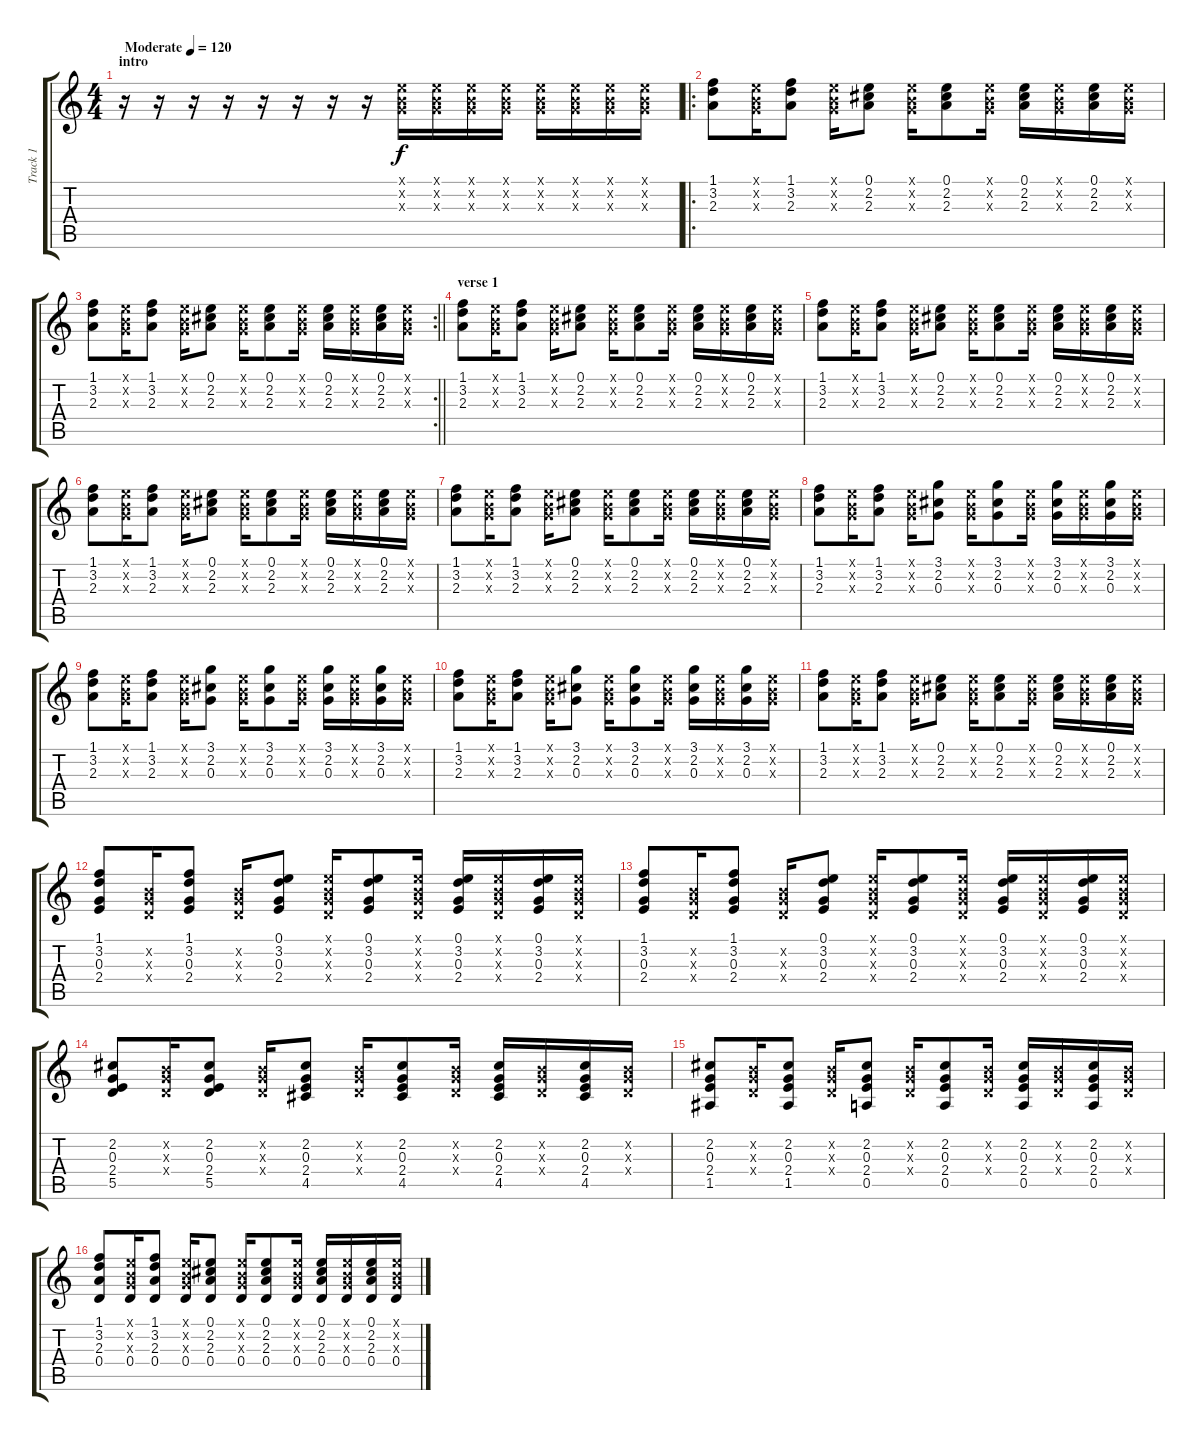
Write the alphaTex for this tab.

\track ("Track 1" "Track 1") {instrument acousticguitarsteel}
\staff {score tabs}
\tuning (E4 B3 G3 D3 A2 E2) {hide}
\ts (4 4)
\section ("" "intro")
\tempo (120 "Moderate")
\clef g2
\ks c
r.16{dy f instrument acousticguitarsteel} r.16 r.16 r.16 r.16 r.16 r.16 r.16 (0.1{x} 0.2{x} 0.3{x}).16 (0.1{x} 0.2{x} 0.3{x}).16 (0.1{x} 0.2{x} 0.3{x}).16 (0.1{x} 0.2{x} 0.3{x}).16 (0.1{x} 0.2{x} 0.3{x}).16 (0.1{x} 0.2{x} 0.3{x}).16 (0.1{x} 0.2{x} 0.3{x}).16 (0.1{x} 0.2{x} 0.3{x}).16 |
\ro
(1.1 3.2 2.3).8 (0.1{x} 0.2{x} 0.3{x}).16 (1.1 3.2 2.3).8 (0.1{x} 0.2{x} 0.3{x}).16 (0.1 2.2 2.3).8 (0.1{x} 0.2{x} 0.3{x}).16 (0.1 2.2 2.3).8 (0.1{x} 0.2{x} 0.3{x}).16 (0.1 2.2 2.3).16 (0.1{x} 0.2{x} 0.3{x}).16 (0.1 2.2 2.3).16 (0.1{x} 0.2{x} 0.3{x}).16 |
\rc 2
\barLineRight lightlight
(1.1 3.2 2.3).8 (0.1{x} 0.2{x} 0.3{x}).16 (1.1 3.2 2.3).8 (0.1{x} 0.2{x} 0.3{x}).16 (0.1 2.2 2.3).8 (0.1{x} 0.2{x} 0.3{x}).16 (0.1 2.2 2.3).8 (0.1{x} 0.2{x} 0.3{x}).16 (0.1 2.2 2.3).16 (0.1{x} 0.2{x} 0.3{x}).16 (0.1 2.2 2.3).16 (0.1{x} 0.2{x} 0.3{x}).16 |
\section ("" "verse 1")
(1.1 3.2 2.3).8 (0.1{x} 0.2{x} 0.3{x}).16 (1.1 3.2 2.3).8 (0.1{x} 0.2{x} 0.3{x}).16 (0.1 2.2 2.3).8 (0.1{x} 0.2{x} 0.3{x}).16 (0.1 2.2 2.3).8 (0.1{x} 0.2{x} 0.3{x}).16 (0.1 2.2 2.3).16 (0.1{x} 0.2{x} 0.3{x}).16 (0.1 2.2 2.3).16 (0.1{x} 0.2{x} 0.3{x}).16 |
(1.1 3.2 2.3).8 (0.1{x} 0.2{x} 0.3{x}).16 (1.1 3.2 2.3).8 (0.1{x} 0.2{x} 0.3{x}).16 (0.1 2.2 2.3).8 (0.1{x} 0.2{x} 0.3{x}).16 (0.1 2.2 2.3).8 (0.1{x} 0.2{x} 0.3{x}).16 (0.1 2.2 2.3).16 (0.1{x} 0.2{x} 0.3{x}).16 (0.1 2.2 2.3).16 (0.1{x} 0.2{x} 0.3{x}).16 |
(1.1 3.2 2.3).8 (0.1{x} 0.2{x} 0.3{x}).16 (1.1 3.2 2.3).8 (0.1{x} 0.2{x} 0.3{x}).16 (0.1 2.2 2.3).8 (0.1{x} 0.2{x} 0.3{x}).16 (0.1 2.2 2.3).8 (0.1{x} 0.2{x} 0.3{x}).16 (0.1 2.2 2.3).16 (0.1{x} 0.2{x} 0.3{x}).16 (0.1 2.2 2.3).16 (0.1{x} 0.2{x} 0.3{x}).16 |
(1.1 3.2 2.3).8 (0.1{x} 0.2{x} 0.3{x}).16 (1.1 3.2 2.3).8 (0.1{x} 0.2{x} 0.3{x}).16 (0.1 2.2 2.3).8 (0.1{x} 0.2{x} 0.3{x}).16 (0.1 2.2 2.3).8 (0.1{x} 0.2{x} 0.3{x}).16 (0.1 2.2 2.3).16 (0.1{x} 0.2{x} 0.3{x}).16 (0.1 2.2 2.3).16 (0.1{x} 0.2{x} 0.3{x}).16 |
(1.1 3.2 2.3).8 (0.1{x} 0.2{x} 0.3{x}).16 (1.1 3.2 2.3).8 (0.1{x} 0.2{x} 0.3{x}).16 (3.1 2.2 0.3).8 (0.1{x} 0.2{x} 0.3{x}).16 (3.1 2.2 0.3).8 (0.1{x} 0.2{x} 0.3{x}).16 (3.1 2.2 0.3).16 (0.1{x} 0.2{x} 0.3{x}).16 (3.1 2.2 0.3).16 (0.1{x} 0.2{x} 0.3{x}).16 |
(1.1 3.2 2.3).8 (0.1{x} 0.2{x} 0.3{x}).16 (1.1 3.2 2.3).8 (0.1{x} 0.2{x} 0.3{x}).16 (3.1 2.2 0.3).8 (0.1{x} 0.2{x} 0.3{x}).16 (3.1 2.2 0.3).8 (0.1{x} 0.2{x} 0.3{x}).16 (3.1 2.2 0.3).16 (0.1{x} 0.2{x} 0.3{x}).16 (3.1 2.2 0.3).16 (0.1{x} 0.2{x} 0.3{x}).16 |
(1.1 3.2 2.3).8 (0.1{x} 0.2{x} 0.3{x}).16 (1.1 3.2 2.3).8 (0.1{x} 0.2{x} 0.3{x}).16 (3.1 2.2 0.3).8 (0.1{x} 0.2{x} 0.3{x}).16 (3.1 2.2 0.3).8 (0.1{x} 0.2{x} 0.3{x}).16 (3.1 2.2 0.3).16 (0.1{x} 0.2{x} 0.3{x}).16 (3.1 2.2 0.3).16 (0.1{x} 0.2{x} 0.3{x}).16 |
(1.1 3.2 2.3).8 (0.1{x} 0.2{x} 0.3{x}).16 (1.1 3.2 2.3).8 (0.1{x} 0.2{x} 0.3{x}).16 (0.1 2.2 2.3).8 (0.1{x} 0.2{x} 0.3{x}).16 (0.1 2.2 2.3).8 (0.1{x} 0.2{x} 0.3{x}).16 (0.1 2.2 2.3).16 (0.1{x} 0.2{x} 0.3{x}).16 (0.1 2.2 2.3).16 (0.1{x} 0.2{x} 0.3{x}).16 |
(1.1 3.2 0.3 2.4).8 (0.2{x} 0.3{x} 0.4{x}).16 (1.1 3.2 0.3 2.4).8 (0.2{x} 0.3{x} 0.4{x}).16 (0.1 3.2 0.3 2.4).8 (0.1{x} 0.2{x} 0.3{x} 0.4{x}).16 (0.1 3.2 0.3 2.4).8 (0.1{x} 0.2{x} 0.3{x} 0.4{x}).16 (0.1 3.2 0.3 2.4).16 (0.1{x} 0.2{x} 0.3{x} 0.4{x}).16 (0.1 3.2 0.3 2.4).16 (0.1{x} 0.2{x} 0.3{x} 0.4{x}).16 |
(1.1 3.2 0.3 2.4).8 (0.2{x} 0.3{x} 0.4{x}).16 (1.1 3.2 0.3 2.4).8 (0.2{x} 0.3{x} 0.4{x}).16 (0.1 3.2 0.3 2.4).8 (0.1{x} 0.2{x} 0.3{x} 0.4{x}).16 (0.1 3.2 0.3 2.4).8 (0.1{x} 0.2{x} 0.3{x} 0.4{x}).16 (0.1 3.2 0.3 2.4).16 (0.1{x} 0.2{x} 0.3{x} 0.4{x}).16 (0.1 3.2 0.3 2.4).16 (0.1{x} 0.2{x} 0.3{x} 0.4{x}).16 |
(2.2 0.3 2.4 5.5).8 (0.2{x} 0.3{x} 0.4{x}).16 (2.2 0.3 2.4 5.5).8 (0.2{x} 0.3{x} 0.4{x}).16 (2.2 0.3 2.4 4.5).8 (0.2{x} 0.3{x} 0.4{x}).16 (2.2 0.3 2.4 4.5).8 (0.2{x} 0.3{x} 0.4{x}).16 (2.2 0.3 2.4 4.5).16 (0.2{x} 0.3{x} 0.4{x}).16 (2.2 0.3 2.4 4.5).16 (0.2{x} 0.3{x} 0.4{x}).16 |
(2.2 0.3 2.4 1.5).8 (0.2{x} 0.3{x} 0.4{x}).16 (2.2 0.3 2.4 1.5).8 (0.2{x} 0.3{x} 0.4{x}).16 (2.2 0.3 2.4 0.5).8 (0.2{x} 0.3{x} 0.4{x}).16 (2.2 0.3 2.4 0.5).8 (0.2{x} 0.3{x} 0.4{x}).16 (2.2 0.3 2.4 0.5).16 (0.2{x} 0.3{x} 0.4{x}).16 (2.2 0.3 2.4 0.5).16 (0.2{x} 0.3{x} 0.4{x}).16 |
(1.1 3.2 2.3 0.4).8 (0.1{x} 0.2{x} 0.3{x} 0.4).16 (1.1 3.2 2.3 0.4).8 (0.1{x} 0.2{x} 0.3{x} 0.4).16 (0.1 2.2 2.3 0.4).8 (0.1{x} 0.2{x} 0.3{x} 0.4).16 (0.1 2.2 2.3 0.4).8 (0.1{x} 0.2{x} 0.3{x} 0.4).16 (0.1 2.2 2.3 0.4).16 (0.1{x} 0.2{x} 0.3{x} 0.4).16 (0.1 2.2 2.3 0.4).16 (0.1{x} 0.2{x} 0.3{x} 0.4).16
